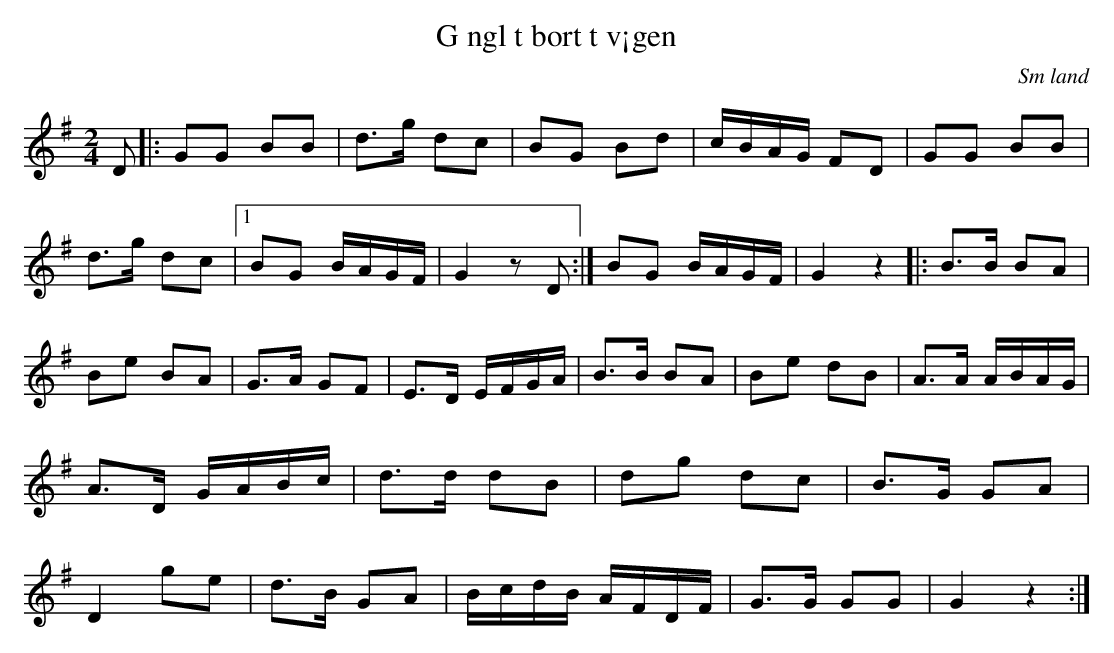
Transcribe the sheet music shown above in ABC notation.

X:1
T:G ngl t bort t v¡gen
O:Sm land
M:2/4
L:1/8
K:G
D |: GG BB | d3/2g/2 dc | BG Bd | c/2B/2A/2G/2 FD | GG BB | d3/2g/2 dc |1 BG B/2A/2G/2F/2 | G2 z D :| BG B/2A/2G/2F/2 | G2 z2 |: B3/2B/2 BA | Be BA | G3/2A/2 GF | E3/2D/2 E/2F/2G/2A/2 | B3/2B/2 BA | Be dB | A3/2A/2 A/2B/2A/2G/2 | A3/2D/2 G/2A/2B/2c/2 | d3/2d/2 dB | dg dc | B3/2G/2 GA | D2 ge | d3/2B/2 GA | B/2c/2d/2B/2 A/2F/2D/2F/2 | G3/2G/2 GG | G2 z2 :|
